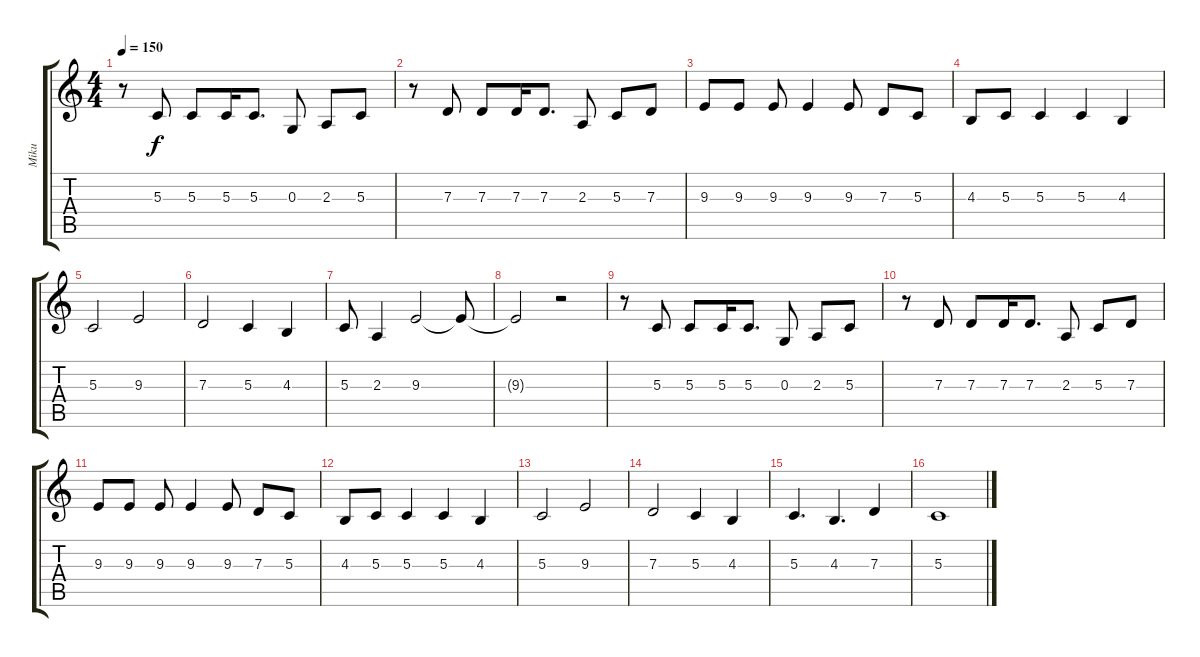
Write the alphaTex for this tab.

\track ("Miku" "Miku") {instrument altosax}
\staff {score tabs}
\tuning (E4 B3 G3 D3 A2 E2) {hide}
\ts (4 4)
\tempo 150
\clef g2
\ks c
r.8{dy f} 5.3.8 5.3.8 5.3.16 5.3.8{d} 0.3.8 2.3.8 5.3.8 |
r.8 7.3.8 7.3.8 7.3.16 7.3.8{d} 2.3.8 5.3.8 7.3.8 |
9.3.8 9.3.8 9.3.8 9.3.4 9.3.8 7.3.8 5.3.8 |
4.3.8 5.3.8 5.3.4 5.3.4 4.3.4 |
5.3.2 9.3.2 |
7.3.2 5.3.4 4.3.4 |
5.3.8 2.3.4 9.3.2 9.3{t}.8 |
9.3{t}.2 r.2 |
r.8 5.3.8 5.3.8 5.3.16 5.3.8{d} 0.3.8 2.3.8 5.3.8 |
r.8 7.3.8 7.3.8 7.3.16 7.3.8{d} 2.3.8 5.3.8 7.3.8 |
9.3.8 9.3.8 9.3.8 9.3.4 9.3.8 7.3.8 5.3.8 |
4.3.8 5.3.8 5.3.4 5.3.4 4.3.4 |
5.3.2 9.3.2 |
7.3.2 5.3.4 4.3.4 |
5.3.4{d} 4.3.4{d} 7.3.4 |
5.3.1
